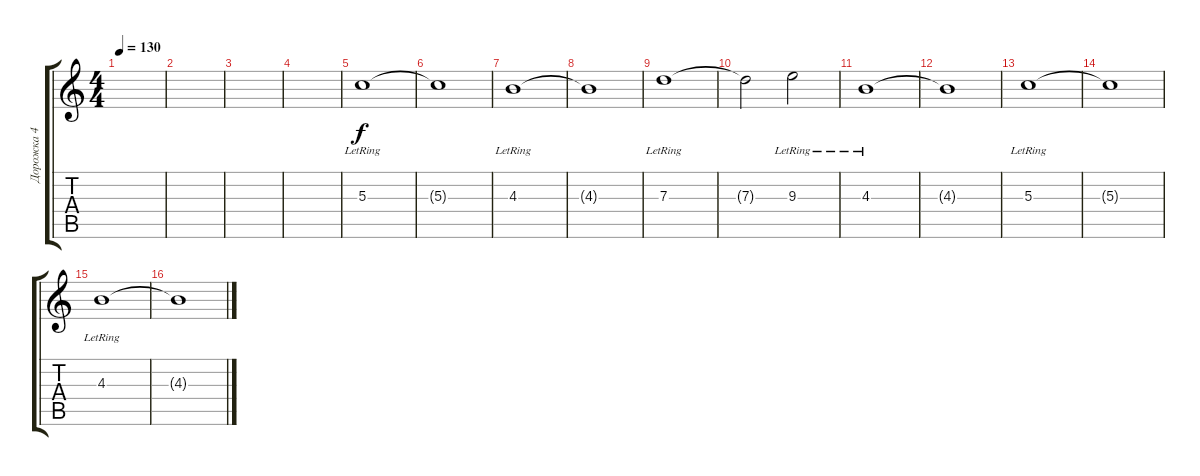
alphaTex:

\track ("Дорожка 4" "Дорожка 4") {instrument acousticguitarsteel}
\staff {score tabs}
\tuning (E4 B3 G3 D3 A2 E2) {hide}
\ts (4 4)
\tempo 130
\clef g2
\ks c
|
|
|
|
5.3{lr}.1 |
5.3{t}.1 |
4.3{lr}.1 |
4.3{t}.1 |
7.3{lr}.1 |
7.3{t}.2 9.3{lr}.2 |
4.3{lr}.1 |
4.3{t}.1 |
5.3{lr}.1 |
5.3{t}.1 |
4.3{lr}.1 |
4.3{t}.1
